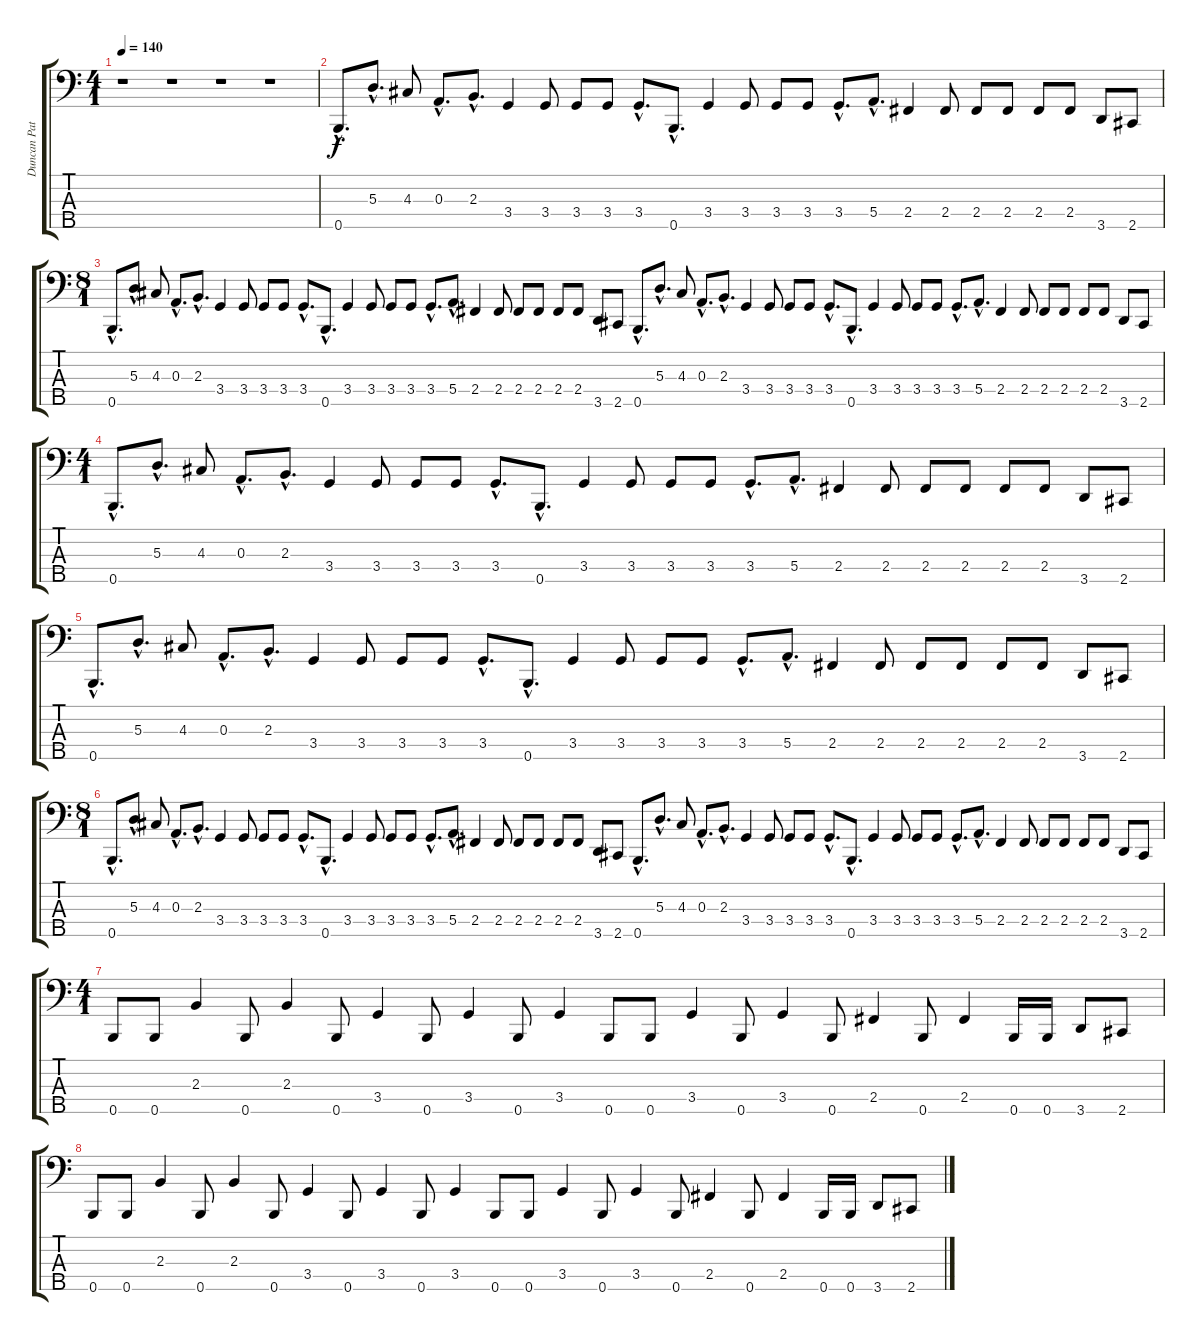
\track ("Duncan Patterson" "Duncan Pat") {instrument electricbasspick}
\staff {score tabs}
\tuning (G2 D2 A1 E1 B0) {hide}
\ts (4 1)
\tempo 140
\clef f4
\ks c
r.1{dy f instrument electricbasspick} r.1 r.1 r.1 |
0.5{hac}.8{d} 5.3{hac}.8{d} 4.3.8 0.3{hac}.8{d} 2.3{hac}.8{d} 3.4.4 3.4.8 3.4.8 3.4.8 3.4{hac}.8{d} 0.5{hac}.8{d} 3.4.4 3.4.8 3.4.8 3.4.8 3.4{hac}.8{d} 5.4{hac}.8{d} 2.4.4 2.4.8 2.4.8 2.4.8 2.4.8 2.4.8 3.5.8 2.5.8 |
\ts (8 1)
0.5{hac}.8{d} 5.3{hac}.8{d} 4.3.8 0.3{hac}.8{d} 2.3{hac}.8{d} 3.4.4 3.4.8 3.4.8 3.4.8 3.4{hac}.8{d} 0.5{hac}.8{d} 3.4.4 3.4.8 3.4.8 3.4.8 3.4{hac}.8{d} 5.4{hac}.8{d} 2.4.4 2.4.8 2.4.8 2.4.8 2.4.8 2.4.8 3.5.8 2.5.8 0.5{hac}.8{d} 5.3{hac}.8{d} 4.3.8 0.3{hac}.8{d} 2.3{hac}.8{d} 3.4.4 3.4.8 3.4.8 3.4.8 3.4{hac}.8{d} 0.5{hac}.8{d} 3.4.4 3.4.8 3.4.8 3.4.8 3.4{hac}.8{d} 5.4{hac}.8{d} 2.4.4 2.4.8 2.4.8 2.4.8 2.4.8 2.4.8 3.5.8 2.5.8 |
\ts (4 1)
0.5{hac}.8{d} 5.3{hac}.8{d} 4.3.8 0.3{hac}.8{d} 2.3{hac}.8{d} 3.4.4 3.4.8 3.4.8 3.4.8 3.4{hac}.8{d} 0.5{hac}.8{d} 3.4.4 3.4.8 3.4.8 3.4.8 3.4{hac}.8{d} 5.4{hac}.8{d} 2.4.4 2.4.8 2.4.8 2.4.8 2.4.8 2.4.8 3.5.8 2.5.8 |
0.5{hac}.8{d} 5.3{hac}.8{d} 4.3.8 0.3{hac}.8{d} 2.3{hac}.8{d} 3.4.4 3.4.8 3.4.8 3.4.8 3.4{hac}.8{d} 0.5{hac}.8{d} 3.4.4 3.4.8 3.4.8 3.4.8 3.4{hac}.8{d} 5.4{hac}.8{d} 2.4.4 2.4.8 2.4.8 2.4.8 2.4.8 2.4.8 3.5.8 2.5.8 |
\ts (8 1)
0.5{hac}.8{d} 5.3{hac}.8{d} 4.3.8 0.3{hac}.8{d} 2.3{hac}.8{d} 3.4.4 3.4.8 3.4.8 3.4.8 3.4{hac}.8{d} 0.5{hac}.8{d} 3.4.4 3.4.8 3.4.8 3.4.8 3.4{hac}.8{d} 5.4{hac}.8{d} 2.4.4 2.4.8 2.4.8 2.4.8 2.4.8 2.4.8 3.5.8 2.5.8 0.5{hac}.8{d} 5.3{hac}.8{d} 4.3.8 0.3{hac}.8{d} 2.3{hac}.8{d} 3.4.4 3.4.8 3.4.8 3.4.8 3.4{hac}.8{d} 0.5{hac}.8{d} 3.4.4 3.4.8 3.4.8 3.4.8 3.4{hac}.8{d} 5.4{hac}.8{d} 2.4.4 2.4.8 2.4.8 2.4.8 2.4.8 2.4.8 3.5.8 2.5.8 |
\ts (4 1)
0.5.8 0.5.8 2.3.4 0.5.8 2.3.4 0.5.8 3.4.4 0.5.8 3.4.4 0.5.8 3.4.4 0.5.8 0.5.8 3.4.4 0.5.8 3.4.4 0.5.8 2.4.4 0.5.8 2.4.4 0.5.16 0.5.16 3.5.8 2.5.8 |
0.5.8 0.5.8 2.3.4 0.5.8 2.3.4 0.5.8 3.4.4 0.5.8 3.4.4 0.5.8 3.4.4 0.5.8 0.5.8 3.4.4 0.5.8 3.4.4 0.5.8 2.4.4 0.5.8 2.4.4 0.5.16 0.5.16 3.5.8 2.5.8
